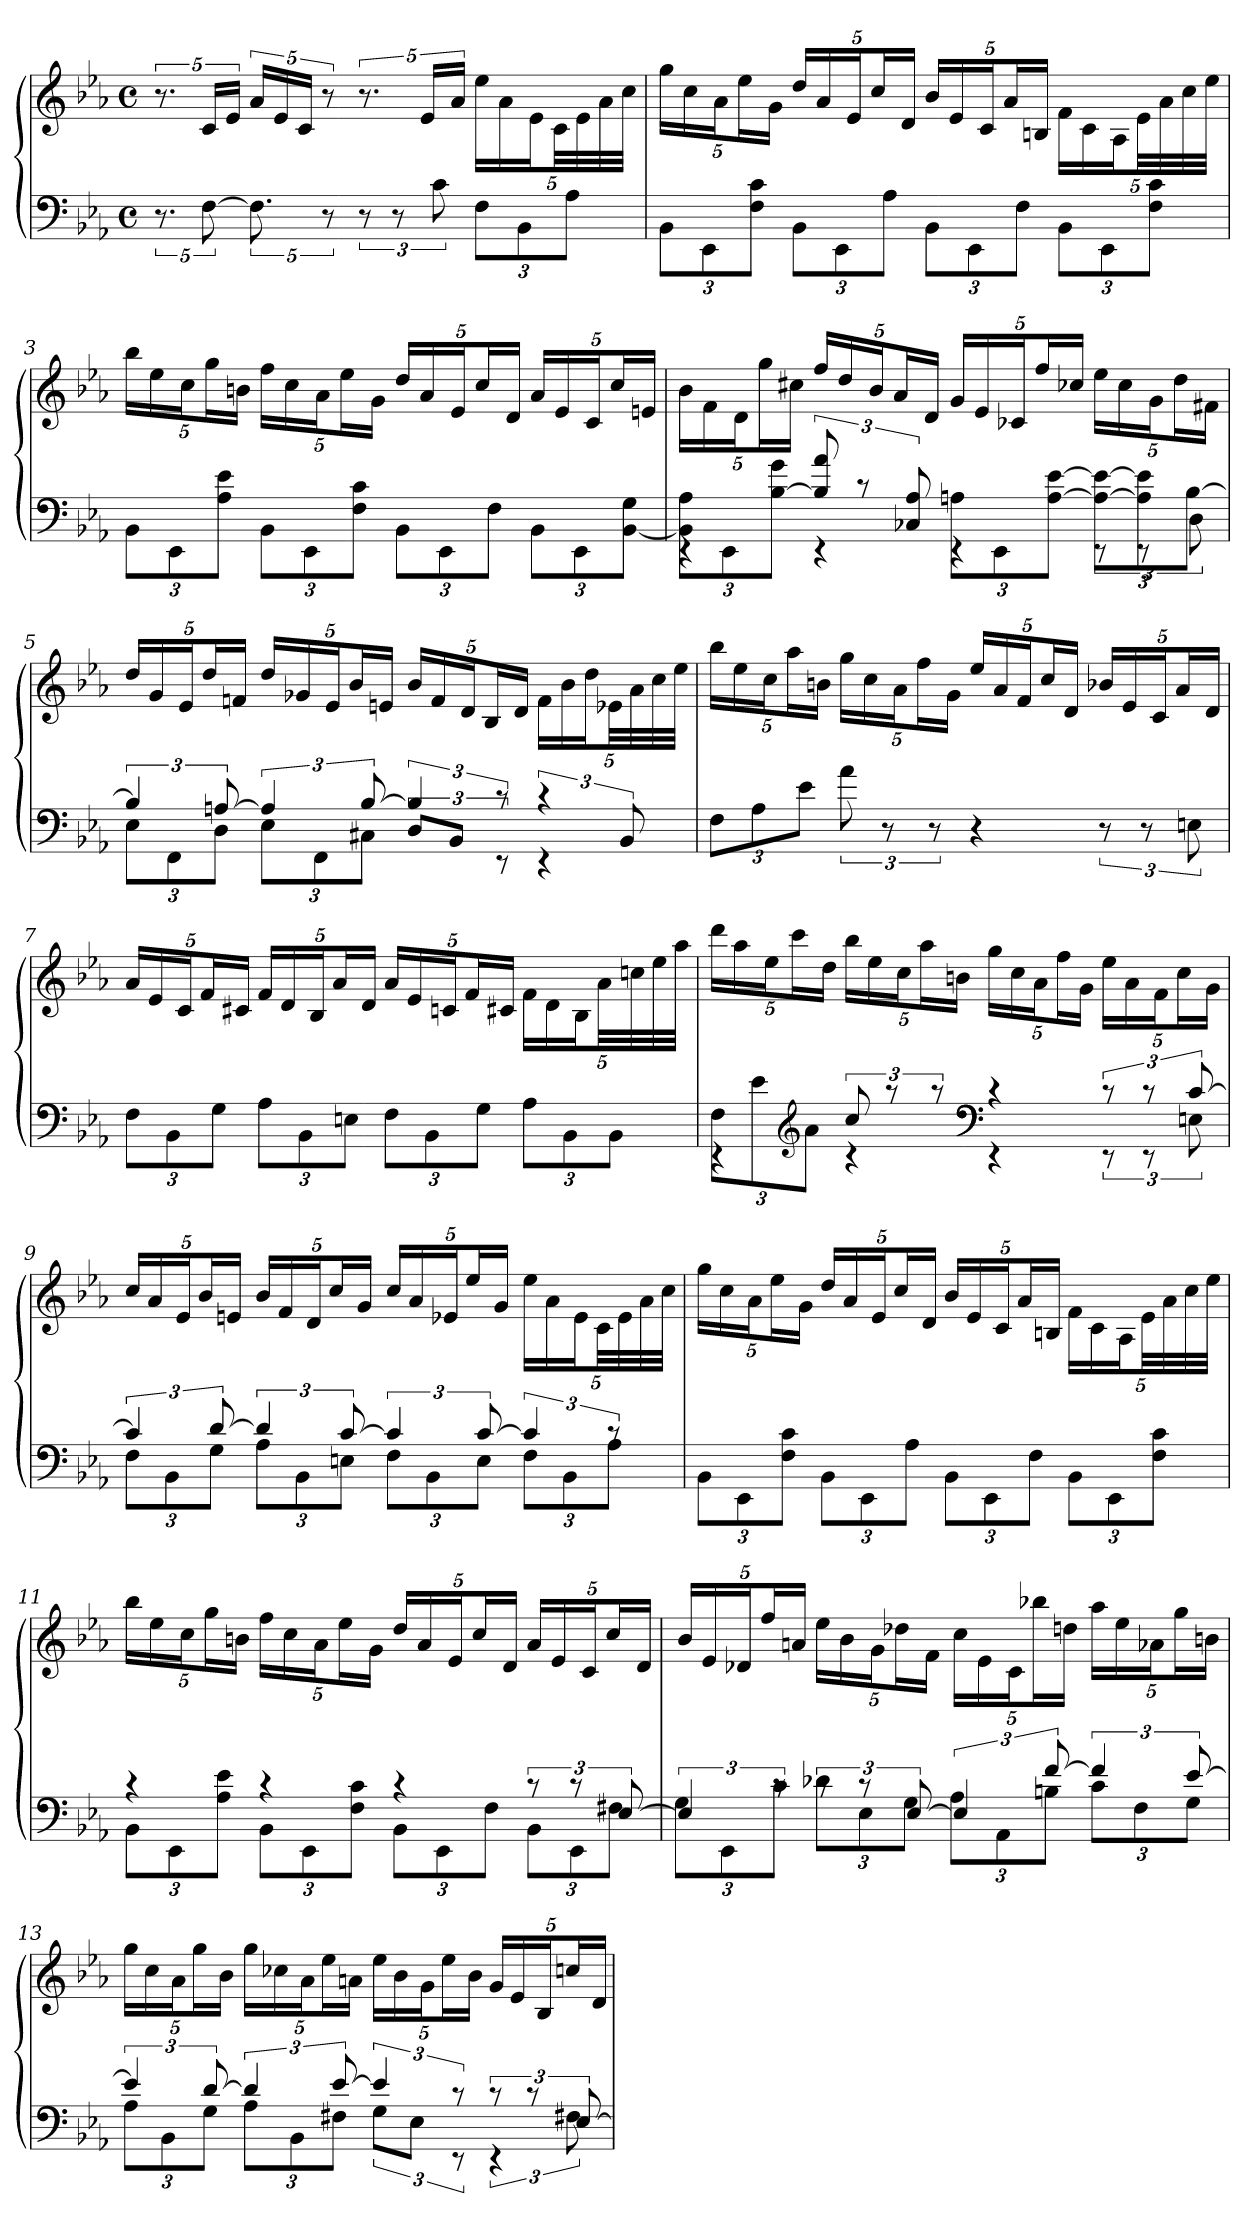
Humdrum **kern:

**kern	**kern
*part1	*part1
*staff2	*staff1
*clefF4	*clefG2
*k[b-e-a-]	*k[b-e-a-]
*E-:	*E-:
*M4/4	*M4/4
*met(c)	*met(c)
=1	=1
10.r	10.r
[10F	20c/LL
.	20e-/JJ
10.F]	20a-/LL
.	20e-/
.	20c/JJ
10r	10r
12r	10.r
12r	.
.	20e-/LL
12c	.
.	20a-/JJ
12F\L	20ee-\LL
.	20a-\
12BB-\	.
.	20e-\J
.	40c\LL
12A-\J	.
.	40e-\
.	40a-\
.	40cc\JJJ
=2	=2
12BB-\L	20gg\LL
.	20cc\
12EE-\	.
.	20a-\J
.	20ee-\L
12F\ 12c\J	.
.	20g\JJ
12BB-\L	20dd/LL
.	20a-/
12EE-\	.
.	20e-/J
.	20cc/L
12A-\J	.
.	20d/JJ
12BB-\L	20b-/LL
.	20e-/
12EE-\	.
.	20c/J
.	20a-/L
12F\J	.
.	20Bn/JJ
12BB-\L	20f\LL
.	20c\
12EE-\	.
.	20A-\J
.	40e-\LL
12F\ 12c\J	.
.	40a-\
.	40cc\
.	40ee-\JJJ
=3	=3
12BB-\L	20bb-\LL
.	20ee-\
12EE-\	.
.	20cc\J
.	20gg\L
12A-\ 12e-\J	.
.	20bn\JJ
12BB-\L	20ff\LL
.	20cc\
12EE-\	.
.	20a-\J
.	20ee-\L
12F\ 12c\J	.
.	20g\JJ
12BB-\L	20dd/LL
.	20a-/
12EE-\	.
.	20e-/J
.	20cc/L
12F\J	.
.	20d/JJ
12BB-\L	20a-/LL
.	20e-/
12EE-\	.
.	20c/J
.	20cc/L
[12BB-\ 12G\J	.
.	20en/JJ
=4	=4
*^	*
12BB-]\ 12A-\L	4rEE	20b-\LL
.	.	20f\
12EE-\	.	.
.	.	20d\J
.	.	20gg\L
[12B-\ 12g\J	.	.
.	.	20cc#X\JJ
12B-] 12a-	4rEE	20ff/LL
.	.	20dd/
12rc	.	.
.	.	20b-/J
.	.	20a-/L
12C-X 12A-	.	.
.	.	20d/JJ
12An\L	4rEE	20g/LL
.	.	20e-/
12EE-\	.	.
.	.	20c-X/J
.	.	20ff/L
[12A\ [12e-\J	.	.
.	.	20cc-X/JJ
12A_\ 12e-_\L	12rEE	20ee-\LL
.	.	20cc-\
12A]\ 12e-]\	12rEE	.
.	.	20g\J
.	.	20dd\L
[12B-\J	12D	.
.	.	20f#X\JJ
=5	=5	=5
6B-]	12E-\L	20dd/LL
.	.	20g/
.	12FF\	.
.	.	20e-/J
.	.	20dd/L
[12An	12D\J	.
.	.	20fn/JJ
6A]	12E-\L	20dd/LL
.	.	20g-X/
.	12FF\	.
.	.	20e-/J
.	.	20b-/L
[12B-	12C#X\J	.
.	.	20en/JJ
6B-]	12D/L	20b-/LL
.	.	20f/
.	12BB-/J	.
.	.	20d/J
.	.	20B-/L
12rc	12rEE	.
.	.	20d/JJ
6rc	4rEE	20f\LL
.	.	20b-\
.	.	20dd\J
.	.	40e-X\LL
12BB-	.	.
.	.	40a-\
.	.	40cc\
.	.	40ee-\JJJ
*v	*v	*
=6	=6
12F\L	20bb-\LL
.	20ee-\
12A-\	.
.	20cc\J
.	20aa-\L
12e-\J	.
.	20bn\JJ
12a-	20gg\LL
.	20cc\
12r	.
.	20a-\J
.	20ff\L
12r	.
.	20g\JJ
4r	20ee-/LL
.	20a-/
.	20f/J
.	20cc/L
.	20d/JJ
12r	20b-X/LL
.	20e-/
12r	.
.	20c/J
.	20a-/L
12En	.
.	20d/JJ
=7	=7
12F\L	20a-/LL
.	20e-/
12BB-\	.
.	20c/J
.	20f/L
12G\J	.
.	20c#X/JJ
12A-\L	20f/LL
.	20d/
12BB-\	.
.	20B-/J
.	20a-/L
12En\J	.
.	20d/JJ
12F\L	20a-/LL
.	20e-/
12BB-\	.
.	20cn/J
.	20f/L
12G\J	.
.	20c#X/JJ
12A-\L	20f\LL
.	20d\
12BB-\	.
.	20B-\J
.	40a-\LL
12BB-\J	.
.	40ccn\
.	40ee-\
.	40aa-\JJJ
=8	=8
*^	*
12F\L	4rEE	20ddd\LL
.	.	20aa-\
12e-\	.	.
.	.	20ee-\J
.	.	20ccc\L
*clefG2	*	*
12a-\J	.	.
.	.	20dd\JJ
12cc	4rc	20bb-\LL
.	.	20ee-\
12raa	.	.
.	.	20cc\J
.	.	20aa-\L
12raa	.	.
.	.	20bn\JJ
*clefF4	*	*
4rc	4rEE	20gg\LL
.	.	20cc\
.	.	20a-\J
.	.	20ff\L
.	.	20g\JJ
12rc	12rEE	20ee-\LL
.	.	20a-\
12rc	12rEE	.
.	.	20f\J
.	.	20cc\L
[12c	12En	.
.	.	20g\JJ
=9	=9	=9
6c]	12F\L	20cc/LL
.	.	20a-/
.	12BB-\	.
.	.	20e-/J
.	.	20b-/L
[12d	12G\J	.
.	.	20en/JJ
6d]	12A-\L	20b-/LL
.	.	20f/
.	12BB-\	.
.	.	20d/J
.	.	20cc/L
[12c	12En\J	.
.	.	20g/JJ
6c]	12F\L	20cc/LL
.	.	20a-/
.	12BB-\	.
.	.	20e-X/J
.	.	20ee-/L
[12c	12E\J	.
.	.	20g/JJ
6c]	12F\L	20ee-\LL
.	.	20a-\
.	12BB-\	.
.	.	20e-\J
.	.	40c\LL
12rc	12A-\J	.
.	.	40e-\
.	.	40a-\
.	.	40cc\JJJ
*v	*v	*
=10	=10
12BB-\L	20gg\LL
.	20cc\
12EE-\	.
.	20a-\J
.	20ee-\L
12F\ 12c\J	.
.	20g\JJ
12BB-\L	20dd/LL
.	20a-/
12EE-\	.
.	20e-/J
.	20cc/L
12A-\J	.
.	20d/JJ
12BB-\L	20b-/LL
.	20e-/
12EE-\	.
.	20c/J
.	20a-/L
12F\J	.
.	20Bn/JJ
12BB-\L	20f\LL
.	20c\
12EE-\	.
.	20A-\J
.	40e-\LL
12F\ 12c\J	.
.	40a-\
.	40cc\
.	40ee-\JJJ
=11	=11
*^	*
4rc	12BB-\L	20bb-\LL
.	.	20ee-\
.	12EE-\	.
.	.	20cc\J
.	.	20gg\L
.	12A-\ 12e-\J	.
.	.	20bn\JJ
4rc	12BB-\L	20ff\LL
.	.	20cc\
.	12EE-\	.
.	.	20a-\J
.	.	20ee-\L
.	12F\ 12c\J	.
.	.	20g\JJ
4rc	12BB-\L	20dd/LL
.	.	20a-/
.	12EE-\	.
.	.	20e-/J
.	.	20cc/L
.	12F\J	.
.	.	20d/JJ
12rc	12BB-\L	20a-/LL
.	.	20e-/
12rc	12EE-\	.
.	.	20c/J
.	.	20cc/L
[12E-	12F#X\J	.
.	.	20d/JJ
=12	=12	=12
6E-]	12G\L	20b-/LL
.	.	20e-/
.	12EE-\	.
.	.	20d-X/J
.	.	20ff/L
12rc	12c\J	.
.	.	20an/JJ
12rc	12d-X\L	20ee-\LL
.	.	20b-\
12rc	12E-\	.
.	.	20g\J
.	.	20dd-X\L
[12E-	12G\J	.
.	.	20f\JJ
6E-]	12A-\L	20cc\LL
.	.	20e-\
.	12AA-\	.
.	.	20c\J
.	.	20bb-X\L
[12f	12Bn\J	.
.	.	20ddn\JJ
6f]	12c\L	20aa-\LL
.	.	20ee-\
.	12F\	.
.	.	20a-X\J
.	.	20gg\L
[12e-	12G\J	.
.	.	20bn\JJ
=13	=13	=13
6e-]	12A-\L	20gg\LL
.	.	20cc\
.	12BB-\	.
.	.	20a-\J
.	.	20gg\L
[12d	12G\J	.
.	.	20b-\JJ
6d]	12A-\L	20gg\LL
.	.	20cc-X\
.	12BB-\	.
.	.	20a-\J
.	.	20ee-\L
[12e-	12F#X\J	.
.	.	20an\JJ
6e-]	12G\L	20ee-\LL
.	.	20b-\
.	12E-\J	.
.	.	20g\J
.	.	20ee-\L
12rc	12rEE	.
.	.	20b-\JJ
12rc	6rEE	20g/LL
.	.	20e-/
12rc	.	.
.	.	20B-/J
.	.	20ccn/L
[12E-	12F#X	.
.	.	20d/JJ
*v	*v	*
=	=
*-	*-
